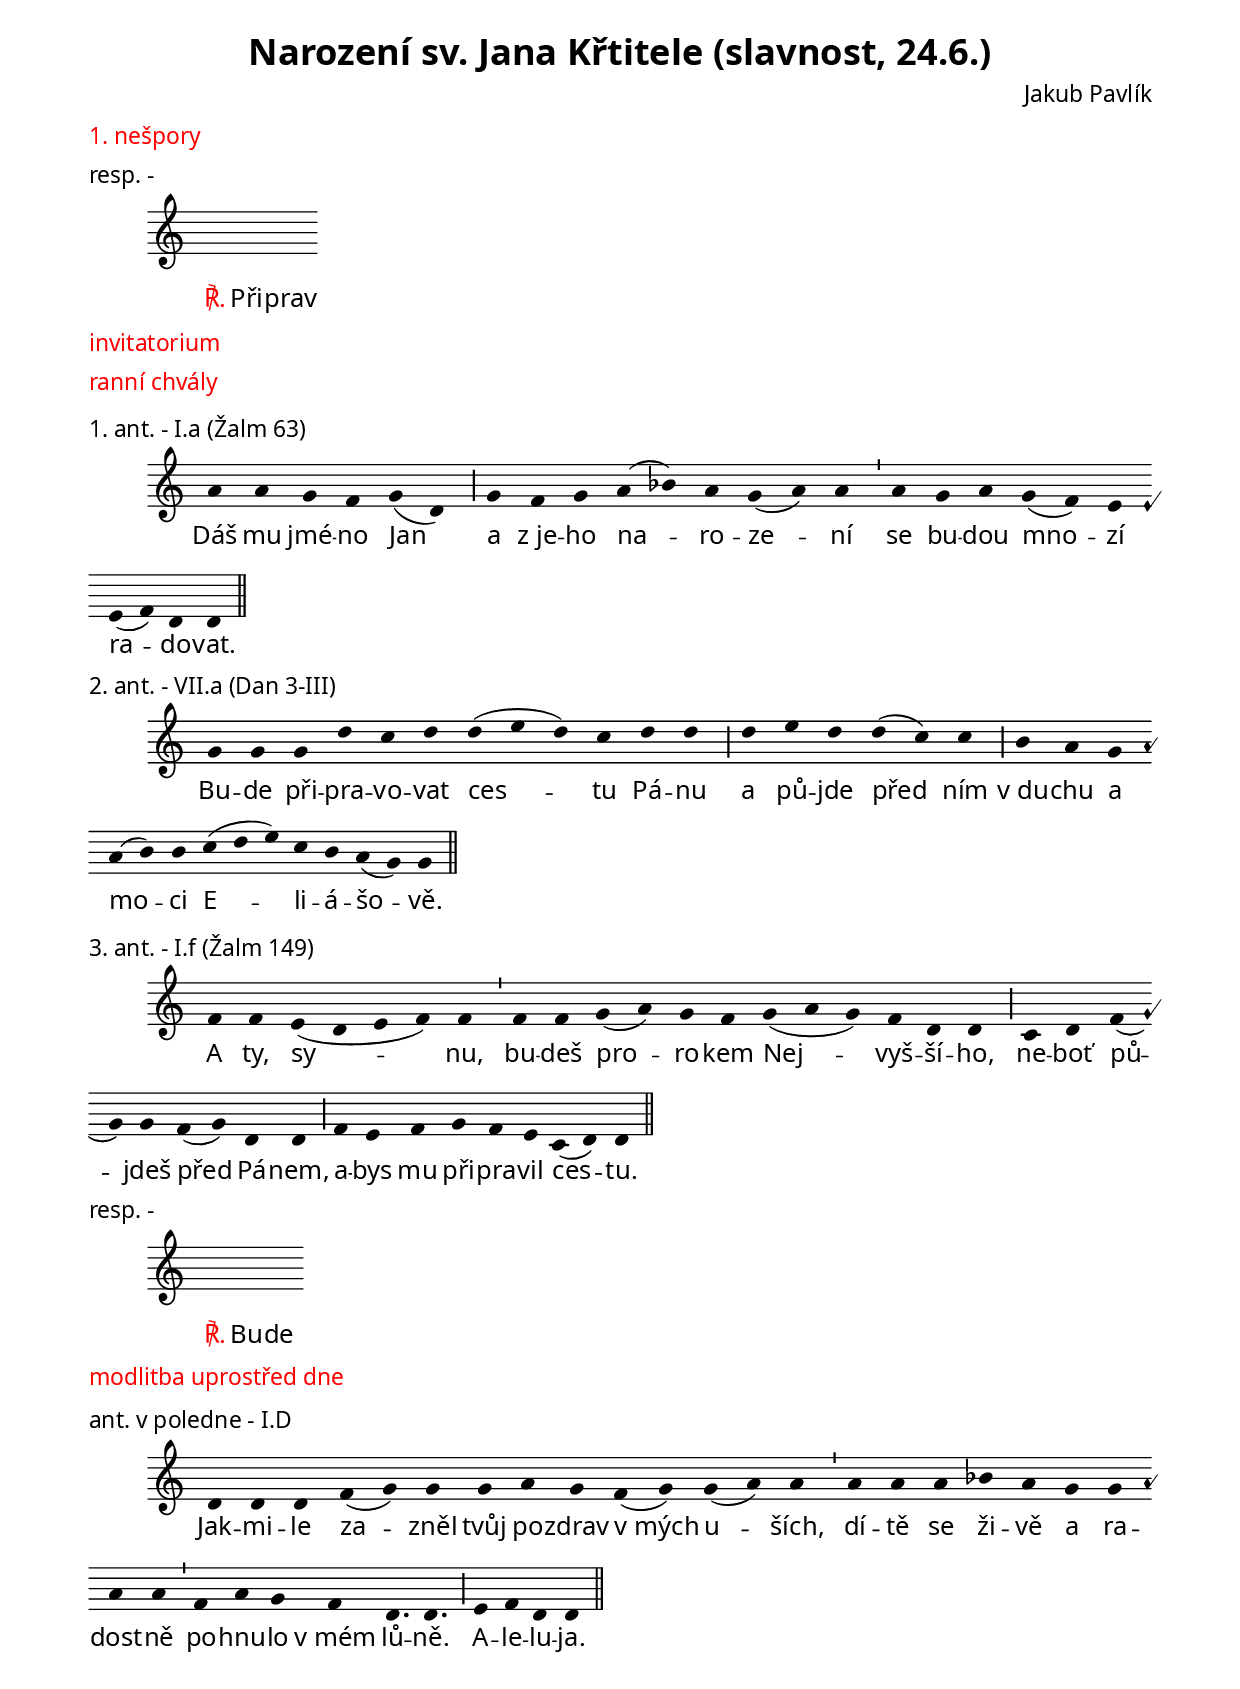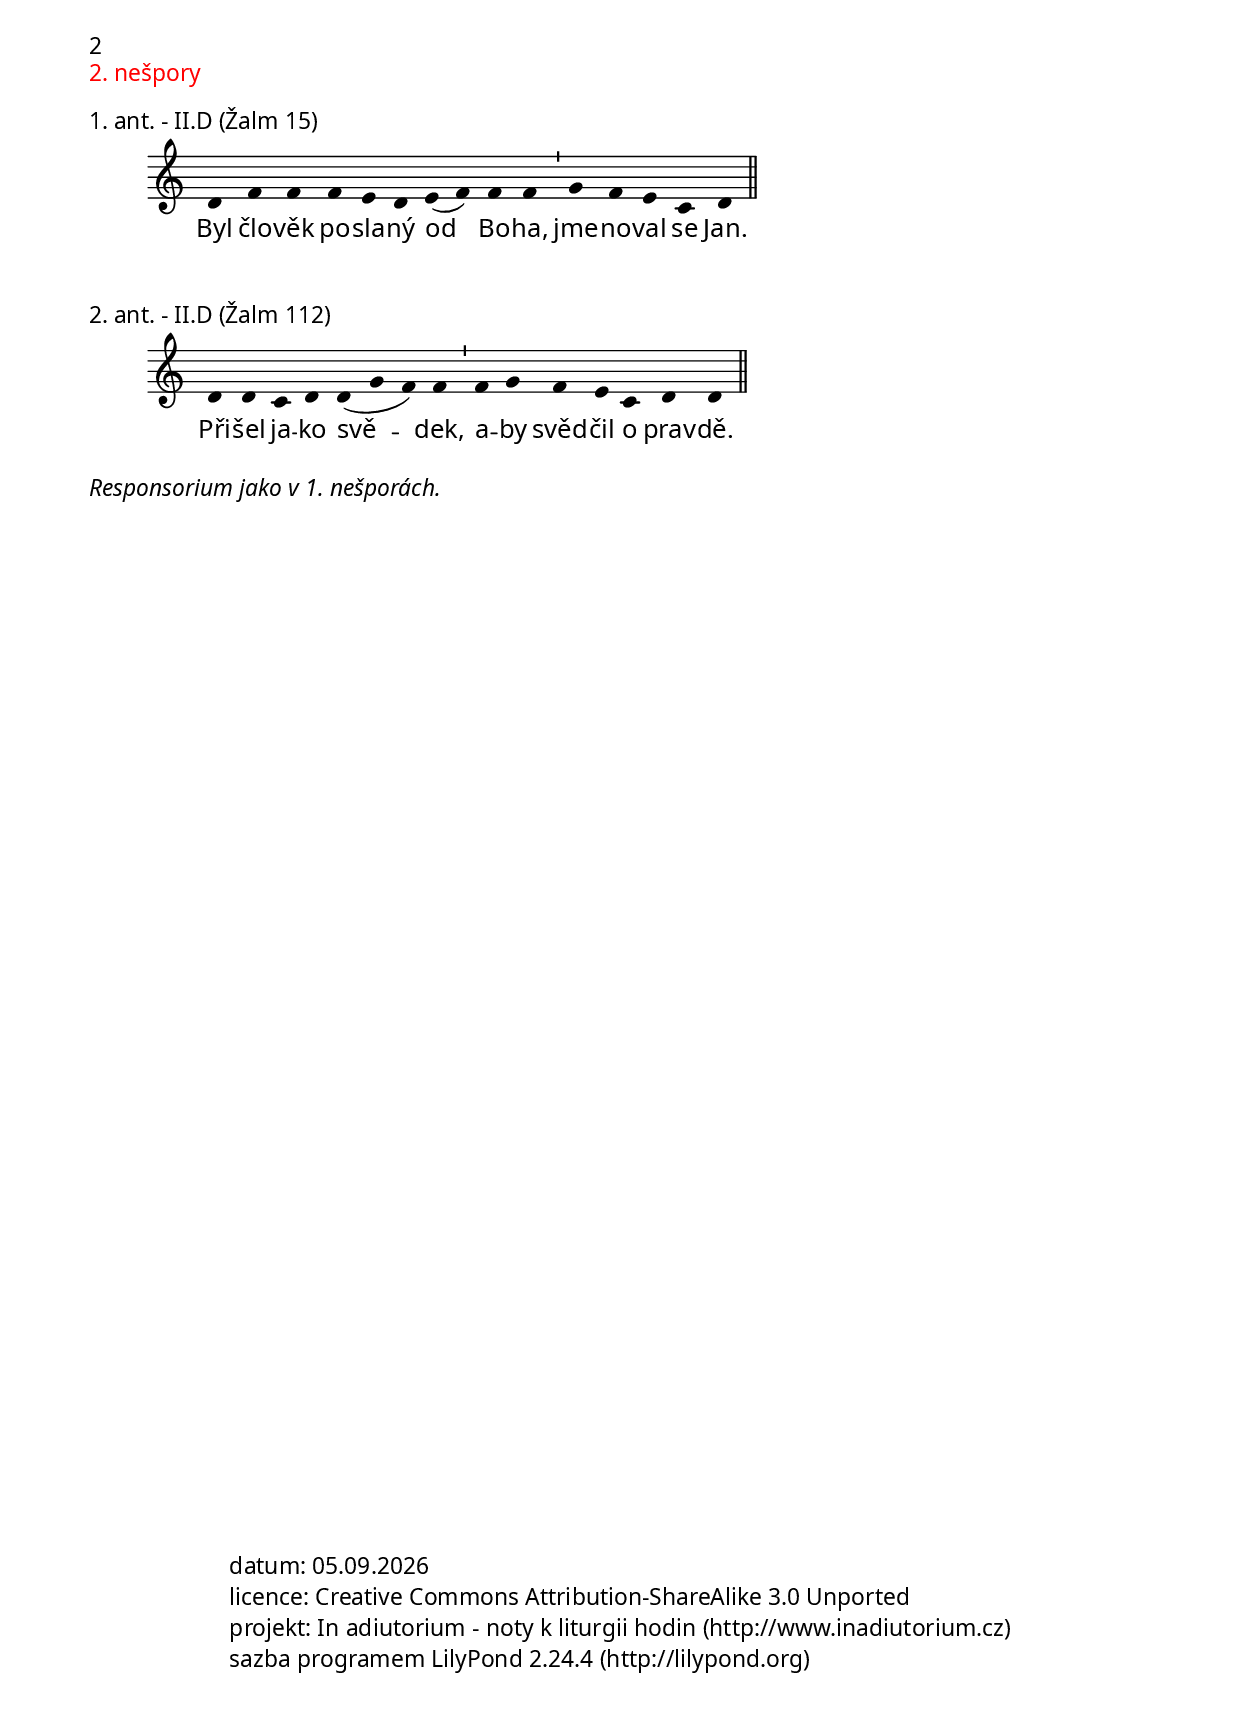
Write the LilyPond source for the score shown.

\version "2.15.37"

\header {
  title = "Narození sv. Jana Křtitele (slavnost, 24.6.)"
  composer = "Jakub Pavlík"
}

\include "../spolecne.ly"
\include "../dilyresponsorii.ly"

\markup {\nadpisHodinka {"1. nešpory"}}

\score {
  \relative c' {
    \choralniRezim
    
  }
  \addlyrics {
    Alž -- bě -- ta po -- ro -- di -- la Za -- cha -- ri -- á -- šo -- vi sy -- na:
    Ja -- na Křti -- te -- le, před -- chůd -- ce Pá -- ně.
  }
  \header {
    quid = "1. ant."
    modus = ""
    differentia = "" 
    psalmus = "Žalm 113"
    id = ""
    piece = \markup {\sestavTitulek}
  }
}

\score {
  \relative c' {
    \choralniRezim
    
  }
  \addlyrics {
    Ne -- plod -- ná do -- sta -- la ve svém stá -- ří sy -- na:
    na -- ro -- dil se Jan,
    Před -- chůd -- ce Pá -- ně.
  }
  \header {
    quid = "2. ant."
    modus = ""
    differentia = "" 
    psalmus = "Žalm 146"
    id = ""
    piece = \markup {\sestavTitulek}
  }
}

\score {
  \relative c'' {
    \choralniRezim
    
  }
  \addlyrics {
    Me -- zi tě -- mi, kdo se na -- ro -- di -- li z_že -- ny,
    ne -- po -- vstal ni -- kdo vět -- ší než Jan Křti -- tel.
  }
  \header {
    quid = "3. ant."
    modus = ""
    differentia = "" 
    psalmus = "Ef 1"
    id = ""
    piece = \markup {\sestavTitulek}
  }
}

\score {
  \relative c' {
    \choralniRezim
    
    % R
    \neviditelna a
    
    % V
    \neviditelna a
    
    % R
    \neviditelna a
    
    % Slava
  }
  \addlyrics {
    \Response Při -- prav -- te ces -- tu Pá -- nu,_*
    vy -- rov -- nej -- te mu stez -- ky.
    \Verse Ten, kte -- rý při -- jde po mně, má vět -- ší dů -- stoj -- nost,_*
    \Response vy -- rov -- nej -- te mu stez -- ky.
    \textRespDoxologie
  }
  \header {
    quid = "resp."
    modus = ""
    id = ""
    piece = \markup {\sestavTitulekResp}
  }
}

\score {
  \relative c' {
    \choralniRezim
    
  }
  \addlyrics {
    Když Za -- cha -- ri -- áš ve -- šel do chrá -- mu Pá -- ně,
    zje -- vil se mu
    po pra -- vé stra -- ně ka -- di -- dlo -- vé -- ho ol -- tá -- ře
    an -- děl Ga -- bri -- el.
  }
  \header {
    quid = "ant. k Magnificat"
    modus = ""
    differentia = "" 
    psalmus = ""
    id = ""
    piece = \markup {\sestavTitulekBezZalmu}
  }
}

\markup {\nadpisHodinka {"invitatorium"}}

\score {
  \relative c' {
    \choralniRezim
    
  }
  \addlyrics {
    Pojď -- me, klaň -- me se Kris -- tu,
    Bo -- ží -- mu Be -- rán -- ko -- vi;
    na něj s_ra -- dos -- tí u -- ká -- zal
    Před -- chůd -- ce Jan
  }
  \header {
    quid = "ant."
    modus = ""
    differentia = "" 
    psalmus = ""
    id = ""
    piece = \markup {\sestavTitulekBezZalmu}
  }
}

\markup {\nadpisHodinka {"ranní chvály"}}

\score {
  \relative c'' {
    \choralniRezim
    a4 a g f g( d) \barMaior
    g f g a( bes) a g( a) a \barMin 
    a g a g( f) e e( f) d d \barFinalis
  }
  \addlyrics {
    Dáš mu jmé -- no Jan
    a z_je -- ho na -- ro -- ze -- ní 
    se bu -- dou mno -- zí ra -- do -- vat.
  }
  \header {
    quid = "1. ant."
    modus = "I"
    differentia = "a" 
    psalmus = "Žalm 63"
    id = ""
    piece = \markup {\sestavTitulek}
  }
}

\score {
  \relative c'' {
    \choralniRezim
    g4 g g d' c d d( e d) c d d \barMaior
    d e d d( c) c \barMaior
    b a g a( b) b c( d e) c b a( g) g \barFinalis
  }
  \addlyrics {
    Bu -- de při -- pra -- vo -- vat ces -- tu Pá -- nu
    a pů -- jde před ním
    v_du -- chu a mo -- ci E -- li -- á -- šo -- vě.
  }
  \header {
    quid = "2. ant."
    modus = "VII"
    differentia = "a" 
    psalmus = "Dan 3-III"
    id = ""
    piece = \markup {\sestavTitulek}
  }
}

\score {
  \relative c' {
    \choralniRezim
    f4 f e( d e f) f \barMin
    f f g( a) g f g( a g) f d d \barMaior
    c d f( g) g f( g) d d \barMaior
    f e f g f e c( d) d \barFinalis
  }
  \addlyrics {
    A ty, sy -- nu, 
    bu -- deš pro -- ro -- kem Nej -- vyš -- ší -- ho,
    ne -- boť pů -- jdeš před Pá -- nem,
    a -- bys mu při -- pra -- vil ces -- tu.
  }
  \header {
    quid = "3. ant."
    modus = "I"
    differentia = "f" 
    psalmus = "Žalm 149"
    id = ""
    piece = \markup {\sestavTitulek}
  }
}

\score {
  \relative c' {
    \choralniRezim
    
    % R
    \neviditelna a
    
    % V
    \neviditelna a
    
    % R
    \neviditelna a
    
    % Slava
  }
  \addlyrics {
    \Response Bu -- de ve -- li -- ký před Pá -- nem_*
    a bu -- de pl -- ný Du -- cha sva -- té -- ho.
    \Verse Pů -- jde před Pá -- nem, 
    a -- by mu při -- pra -- vil o -- chot -- ný lid_*
    \Response a bu -- de pl -- ný Du -- cha sva -- té -- ho.
    \textRespDoxologie
  }
  \header {
    quid = "resp."
    modus = ""
    id = ""
    piece = \markup {\sestavTitulekResp}
  }
}

\score {
  \relative c' {
    \choralniRezim
    
  }
  \addlyrics {
    Za -- cha -- ri -- á -- šo -- vi se vrá -- ti -- la řeč,
    % a on 
    za -- čal mlu -- vit a tak -- to chvá -- lil Bo -- ha:
    Po -- chvá -- len buď Hos -- po -- din,
    Bůh Iz -- ra -- e -- le!
  }
  \header {
    quid = "ant. k Benedictus"
    modus = ""
    differentia = "" 
    psalmus = ""
    id = ""
    piece = \markup {\sestavTitulekBezZalmu}
  }
}

\markup {\nadpisHodinka {"modlitba uprostřed dne"}}

\score {
  \relative c' {
    \choralniRezim
    
  }
  \addlyrics {
    Bu -- de ve -- li -- ký před Pá -- nem
    a bu -- de pl -- ný Du -- cha sva -- té -- ho
    už od ma -- teř -- ské -- ho lů -- na.
  }
  \header {
    quid = "ant. dopoledne"
    modus = ""
    differentia = "" 
    psalmus = ""
    id = ""
    piece = \markup {\sestavTitulekBezZalmu}
  }
}

\score {
  \relative c' {
    \choralniRezim
    d4 d d f( g) g g a g f( g) g( a) a \barMin
    a a a bes a g g a a \barMin
    f a g f d4. d \barMaior
    
    e4 f d d \barFinalis
  }
  \addlyrics {
    Jak -- mi -- le za -- zněl tvůj po -- zdrav v_mých u -- ších,
    dí -- tě se ži -- vě a ra -- dost -- ně
    po -- hnu -- lo v_mém lů -- ně.
    
    A -- le -- lu -- ja.
  }
  \header {
    quid = "ant. v poledne"
    modus = "I"
    differentia = "D" 
    psalmus = ""
    fons = "Navštívení P.M., 2. nešp., 2. ant. >> advent, předvánoční týden, 22.12., k Benedictus;"
    piece = \markup {\sestavTitulekBezZalmu}
  }
}

\score {
  \relative c' {
    \choralniRezim

  }
  \addlyrics {
    To -- to dí -- tě je ve -- li -- ké před Pá -- nem,
    vždyť ru -- ka Pá -- ně je s_ním.
  }
  \header {
    quid = "ant. odpoledne"
    modus = ""
    differentia = "" 
    psalmus = ""
    id = ""
    piece = \markup {\sestavTitulekBezZalmu}
  }
}

\markup {\nadpisHodinka {"2. nešpory"}}

\score {
  \relative c' {
    \choralniRezim
    d4 f f f e d e( f) f f \barMin
    g f e c d \barFinalis
  }
  \addlyrics {
    Byl člo -- věk po -- sla -- ný od Bo -- ha,
    jme -- no -- val se Jan.
  }
  \header {
    quid = "1. ant."
    modus = "II"
    differentia = "D" 
    psalmus = "Žalm 15"
    id = ""
    fons = "3. ne adventní, cyklus B, 1. nešp., k Magnificat; jen první půlka"
    piece = \markup {\sestavTitulek}
  }
}

\score {
  \relative c' {
    \choralniRezim
    d4 d c d d( g f) f \barMin
    f g f e c d d \barFinalis
  }
  \addlyrics {
    Při -- šel ja -- ko svě -- dek, 
    a -- by svěd -- čil o prav -- dě.
  }
  \header {
    quid = "2. ant."
    modus = "II"
    differentia = "D" 
    psalmus = "Žalm 112"
    id = ""
    fons = "podle: 3. ne adventní, cyklus B, 1. nešp., k Magnificat; druhá půlka"
    piece = \markup {\sestavTitulek}
  }
}

\score {
  \relative c' {
    \choralniRezim
    
  }
  \addlyrics {
    Jan byl lam -- pa ho -- ří -- cí a zá -- ří -- cí.
  }
  \header {
    quid = "3. ant."
    modus = ""
    differentia = "" 
    psalmus = "Zj 15"
    id = ""
    piece = \markup {\sestavTitulek}
  }
}

\markup\italic{Responsorium jako v 1. nešporách.}

\score {
  \relative c' {
    \choralniRezim
    
  }
  \addlyrics {
    Dí -- tě, kte -- ré se nám na -- ro -- di -- lo,
    je víc než pro -- rok.
    Spa -- si -- tel o něm ře -- kl:
    Me -- zi tě -- mi, kdo se na -- ro -- di -- li z_že -- ny,
    ne -- po -- vstal ni -- kdo vět -- ší než Jan Křti -- tel.
  }
  \header {
    quid = "ant. k Magnificat"
    modus = ""
    differentia = "" 
    psalmus = ""
    id = ""
    piece = \markup {\sestavTitulekBezZalmu}
  }
}